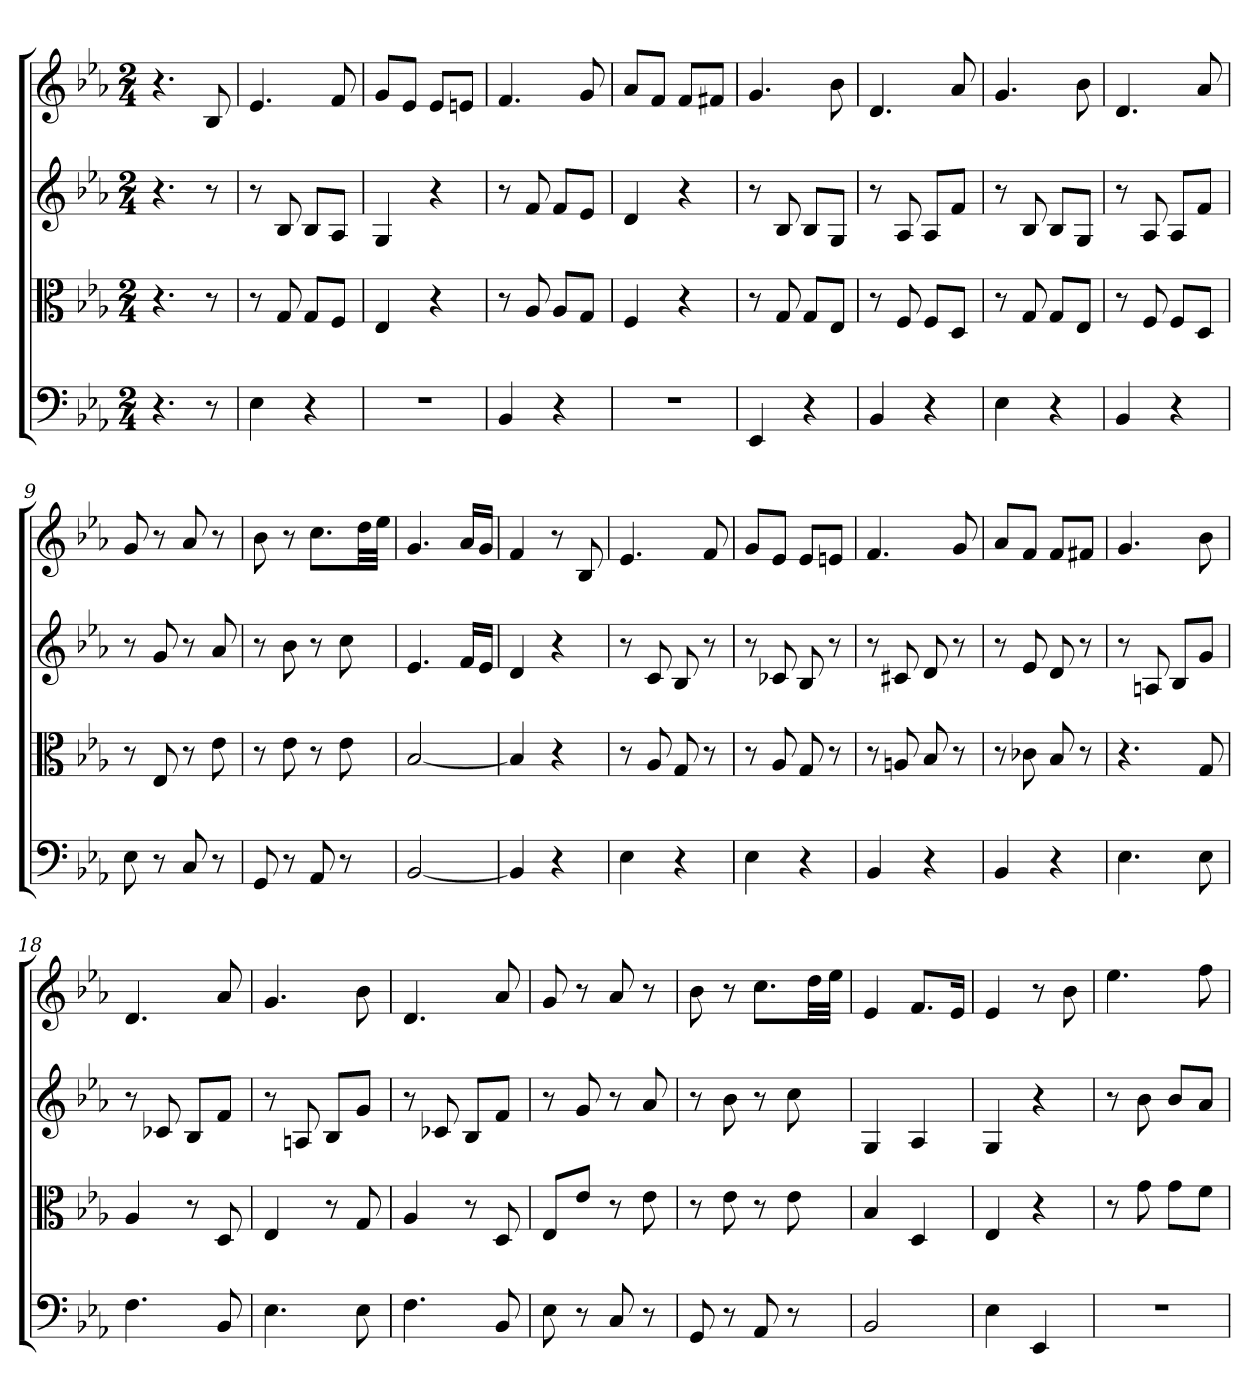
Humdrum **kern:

**kern	**kern	**kern	**kern
*part4	*part3	*part2	*part1
*staff4	*staff3	*staff2	*staff1
*clefF4	*clefC3	*	*
*k[b-e-a-]	*k[b-e-a-]	*k[b-e-a-]	*k[b-e-a-]
*E-:	*E-:	*E-:	*E-:
*M2/4	*M2/4	*M2/4	*M2/4
=	=	=	=
4.r	4.r	4.r	4.r
8r	8r	8r	8B-
=1	=1	=1	=1
4E-	8r	8r	4.e-
.	8G	8B-	.
4r	8G/L	8B-L	.
.	8F/J	8A-J	8f
=2	=2	=2	=2
2r	4E-	4G	8gL
.	.	.	8e-J
.	4r	4r	8e-L
.	.	.	8enJ
=3	=3	=3	=3
4BB-	8r	8r	4.f
.	8A-	8f	.
4r	8A-/L	8fL	.
.	8G/J	8e-J	8g
=4	=4	=4	=4
2r	4F	4d	8a-L
.	.	.	8fJ
.	4r	4r	8fL
.	.	.	8f#XJ
=5	=5	=5	=5
4EE-	8r	8r	4.g
.	8G	8B-	.
4r	8G/L	8B-L	.
.	8E-/J	8GJ	8b-
=6	=6	=6	=6
4BB-	8r	8r	4.d
.	8F	8A-	.
4r	8F/L	8A-L	.
.	8D/J	8fJ	8a-
=7	=7	=7	=7
4E-	8r	8r	4.g
.	8G	8B-	.
4r	8G/L	8B-L	.
.	8E-/J	8GJ	8b-
=8	=8	=8	=8
4BB-	8r	8r	4.d
.	8F	8A-	.
4r	8F/L	8A-L	.
.	8D/J	8fJ	8a-
=9	=9	=9	=9
8E-	8r	8r	8g
8r	8E-	8g	8r
8C	8r	8r	8a-
8r	8e-	8a-	8r
=10	=10	=10	=10
8GG	8r	8r	8b-
8r	8e-	8b-	8r
8AA-	8r	8r	8.ccL
8r	8e-	8cc	.
.	.	.	32ddLL
.	.	.	32ee-JJJ
=11	=11	=11	=11
[2BB-	[2B-	4.e-	4.g
.	.	16fLL	16a-LL
.	.	16e-JJ	16gJJ
=12	=12	=12	=12
4BB-]	4B-]	4d	4f
4r	4r	4r	8r
.	.	.	8B-
=13	=13	=13	=13
4E-	8r	8r	4.e-
.	8A-	8c	.
4r	8G	8B-	.
.	8r	8r	8f
=14	=14	=14	=14
4E-	8r	8r	8gL
.	8A-	8c-X	8e-J
4r	8G	8B-	8e-L
.	8r	8r	8enJ
=15	=15	=15	=15
4BB-	8r	8r	4.f
.	8An	8c#X	.
4r	8B-	8d	.
.	8r	8r	8g
=16	=16	=16	=16
4BB-	8r	8r	8a-L
.	8c-X	8e-	8fJ
4r	8B-	8d	8fL
.	8r	8r	8f#XJ
=17	=17	=17	=17
4.E-	4.r	8r	4.g
.	.	8An	.
.	.	8B-L	.
8E-	8G	8gJ	8b-
=18	=18	=18	=18
4.F	4A-	8r	4.d
.	.	8c-X	.
.	8r	8B-L	.
8BB-	8D	8fJ	8a-
=19	=19	=19	=19
4.E-	4E-	8r	4.g
.	.	8An	.
.	8r	8B-L	.
8E-	8G	8gJ	8b-
=20	=20	=20	=20
4.F	4A-	8r	4.d
.	.	8c-X	.
.	8r	8B-L	.
8BB-	8D	8fJ	8a-
=21	=21	=21	=21
8E-	8E-/L	8r	8g
8r	8e-/J	8g	8r
8C	8r	8r	8a-
8r	8e-	8a-	8r
=22	=22	=22	=22
8GG	8r	8r	8b-
8r	8e-	8b-	8r
8AA-	8r	8r	8.ccL
8r	8e-	8cc	.
.	.	.	32ddLL
.	.	.	32ee-JJJ
=23	=23	=23	=23
2BB-	4B-	4G	4e-
.	4D	4A-	8.fL
.	.	.	16e-Jk
=24	=24	=24	=24
4E-	4E-	4G	4e-
4EE-	4r	4r	8r
.	.	.	8b-
=25	=25	=25	=25
2r	8r	8r	4.ee-
.	8g	8b-	.
.	8g\L	8b-L	.
.	8f\J	8a-J	8ff
=	=	=	=
*-	*-	*-	*-
